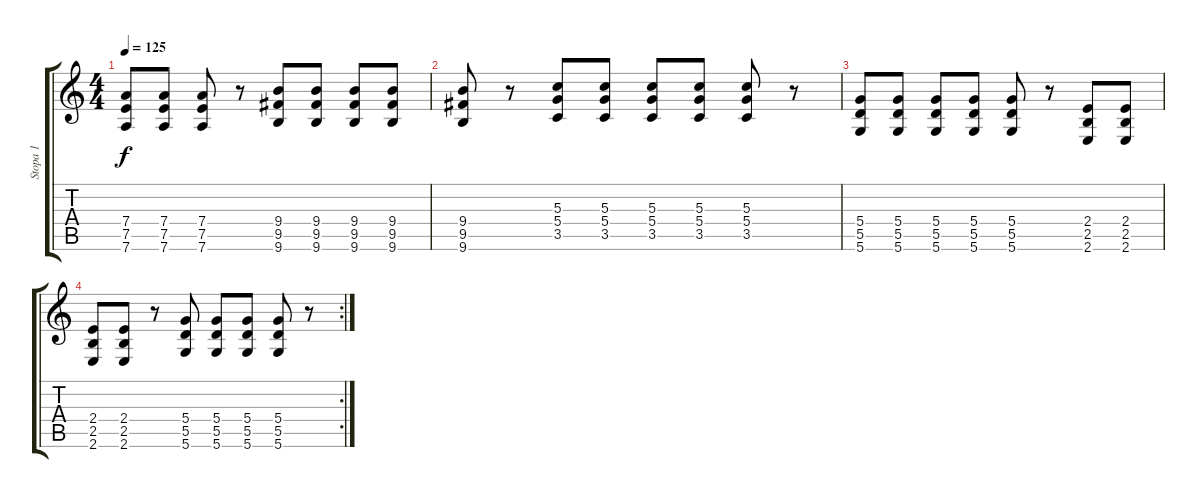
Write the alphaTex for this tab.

\track ("Stopa 1" "Stopa 1") {instrument overdrivenguitar}
\staff {score tabs}
\tuning (E4 B3 G3 D3 A2 D2) {hide}
\ts (4 4)
\tempo 125
\clef g2
\ks c
(7.4 7.5 7.6).8{dy f} (7.4 7.5 7.6).8 (7.4 7.5 7.6).8 r.8 (9.4 9.5 9.6).8 (9.4 9.5 9.6).8 (9.4 9.5 9.6).8 (9.4 9.5 9.6).8 |
(9.4 9.5 9.6).8 r.8 (5.3 5.4 3.5).8 (5.3 5.4 3.5).8 (5.3 5.4 3.5).8 (5.3 5.4 3.5).8 (5.3 5.4 3.5).8 r.8 |
(5.4 5.5 5.6).8 (5.4 5.5 5.6).8 (5.4 5.5 5.6).8 (5.4 5.5 5.6).8 (5.4 5.5 5.6).8 r.8 (2.4 2.5 2.6).8 (2.4 2.5 2.6).8 |
\rc 2
(2.4 2.5 2.6).8 (2.4 2.5 2.6).8 r.8 (5.4 5.5 5.6).8 (5.4 5.5 5.6).8 (5.4 5.5 5.6).8 (5.4 5.5 5.6).8 r.8
